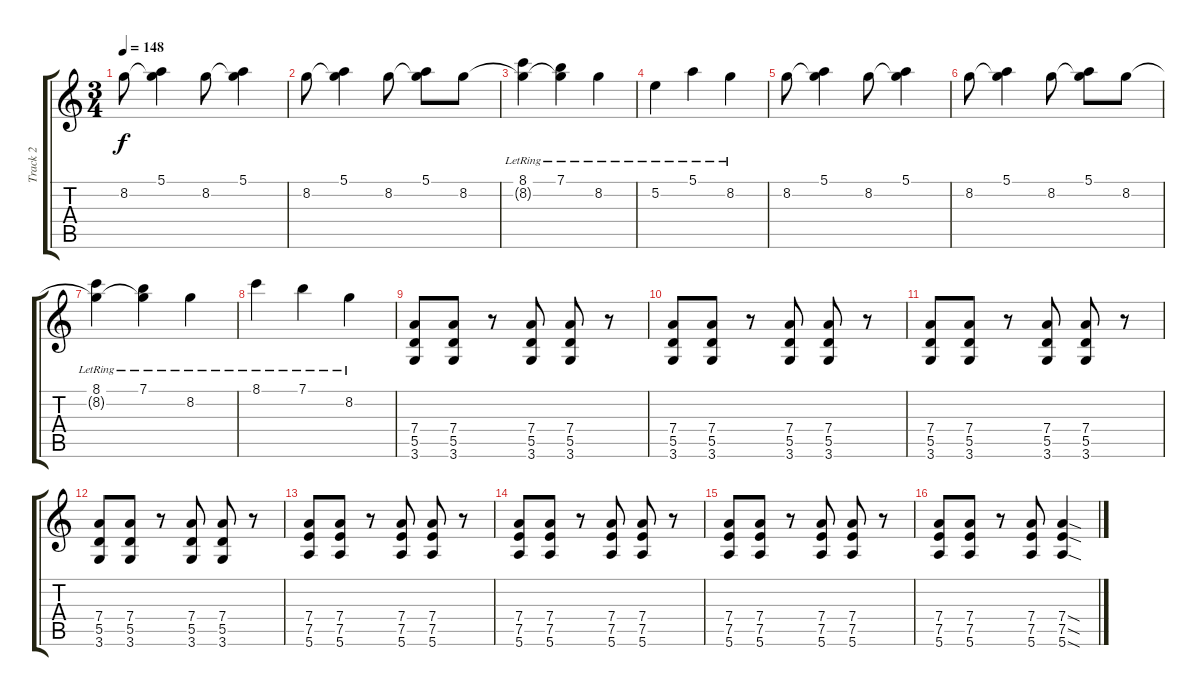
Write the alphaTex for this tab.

\track ("Track 2" "Track 2") {instrument distortionguitar}
\staff {score tabs}
\tuning (E4 B3 G3 D3 A2 E2) {hide}
\ts (3 4)
\tempo 148
\clef g2
\ks c
8.2.8{dy f} (5.1 8.2{t}).4 8.2.8 (5.1 8.2{t}).4 |
8.2.8 (5.1 8.2{t}).4 8.2.8 (5.1 8.2{t}).8 8.2.8 |
(8.1{lr} 8.2{t}).4 (7.1{lr} 8.2{t}).4 8.2{lr}.4 |
5.2{lr}.4 5.1{lr}.4 8.2{lr}.4 |
8.2.8 (5.1 8.2{t}).4 8.2.8 (5.1 8.2{t}).4 |
8.2.8 (5.1 8.2{t}).4 8.2.8 (5.1 8.2{t}).8 8.2.8 |
(8.1{lr} 8.2{t}).4 (7.1{lr} 8.2{t}).4 8.2{lr}.4 |
8.1{lr}.4 7.1{lr}.4 8.2{lr}.4 |
(7.4 5.5 3.6).8 (7.4 5.5 3.6).8 r.8 (7.4 5.5 3.6).8 (7.4 5.5 3.6).8 r.8 |
(7.4 5.5 3.6).8 (7.4 5.5 3.6).8 r.8 (7.4 5.5 3.6).8 (7.4 5.5 3.6).8 r.8 |
(7.4 5.5 3.6).8 (7.4 5.5 3.6).8 r.8 (7.4 5.5 3.6).8 (7.4 5.5 3.6).8 r.8 |
(7.4 5.5 3.6).8 (7.4 5.5 3.6).8 r.8 (7.4 5.5 3.6).8 (7.4 5.5 3.6).8 r.8 |
(7.4 7.5 5.6).8 (7.4 7.5 5.6).8 r.8 (7.4 7.5 5.6).8 (7.4 7.5 5.6).8 r.8 |
(7.4 7.5 5.6).8 (7.4 7.5 5.6).8 r.8 (7.4 7.5 5.6).8 (7.4 7.5 5.6).8 r.8 |
(7.4 7.5 5.6).8 (7.4 7.5 5.6).8 r.8 (7.4 7.5 5.6).8 (7.4 7.5 5.6).8 r.8 |
(7.4 7.5 5.6).8 (7.4 7.5 5.6).8 r.8 (7.4 7.5 5.6).8 (7.4{sod} 7.5{sod} 5.6{sod}).4
